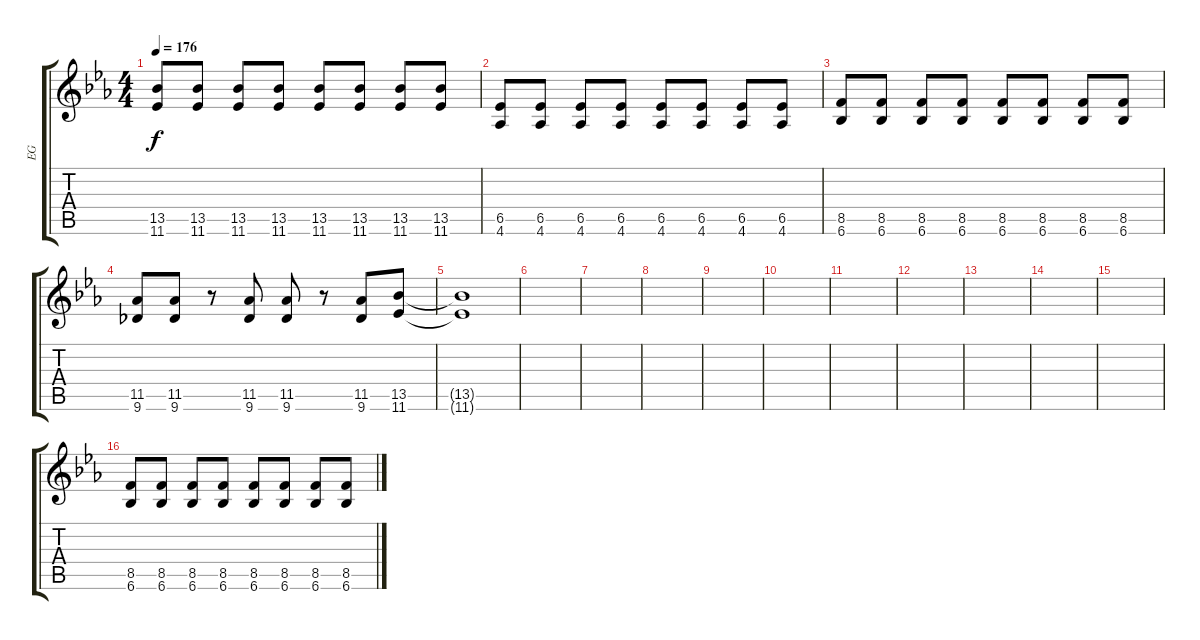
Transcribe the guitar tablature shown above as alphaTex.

\track ("EG" "EG") {instrument distortionguitar}
\staff {score tabs}
\tuning (E4 B3 G3 D3 A2 E2) {hide}
\ts (4 4)
\tempo 176
\clef g2
\ks eb
(13.5 11.6).8{dy f} (13.5 11.6).8 (13.5 11.6).8 (13.5 11.6).8 (13.5 11.6).8 (13.5 11.6).8 (13.5 11.6).8 (13.5 11.6).8 |
(6.5 4.6).8 (6.5 4.6).8 (6.5 4.6).8 (6.5 4.6).8 (6.5 4.6).8 (6.5 4.6).8 (6.5 4.6).8 (6.5 4.6).8 |
(8.5 6.6).8 (8.5 6.6).8 (8.5 6.6).8 (8.5 6.6).8 (8.5 6.6).8 (8.5 6.6).8 (8.5 6.6).8 (8.5 6.6).8 |
(11.5 9.6).8 (11.5 9.6).8 r.8 (11.5 9.6).8 (11.5 9.6).8 r.8 (11.5 9.6).8 (13.5 11.6).8 |
(13.5{t} 11.6{t}).1 |
|
|
|
|
|
|
|
|
|
|
(8.5 6.6).8 (8.5 6.6).8 (8.5 6.6).8 (8.5 6.6).8 (8.5 6.6).8 (8.5 6.6).8 (8.5 6.6).8 (8.5 6.6).8
